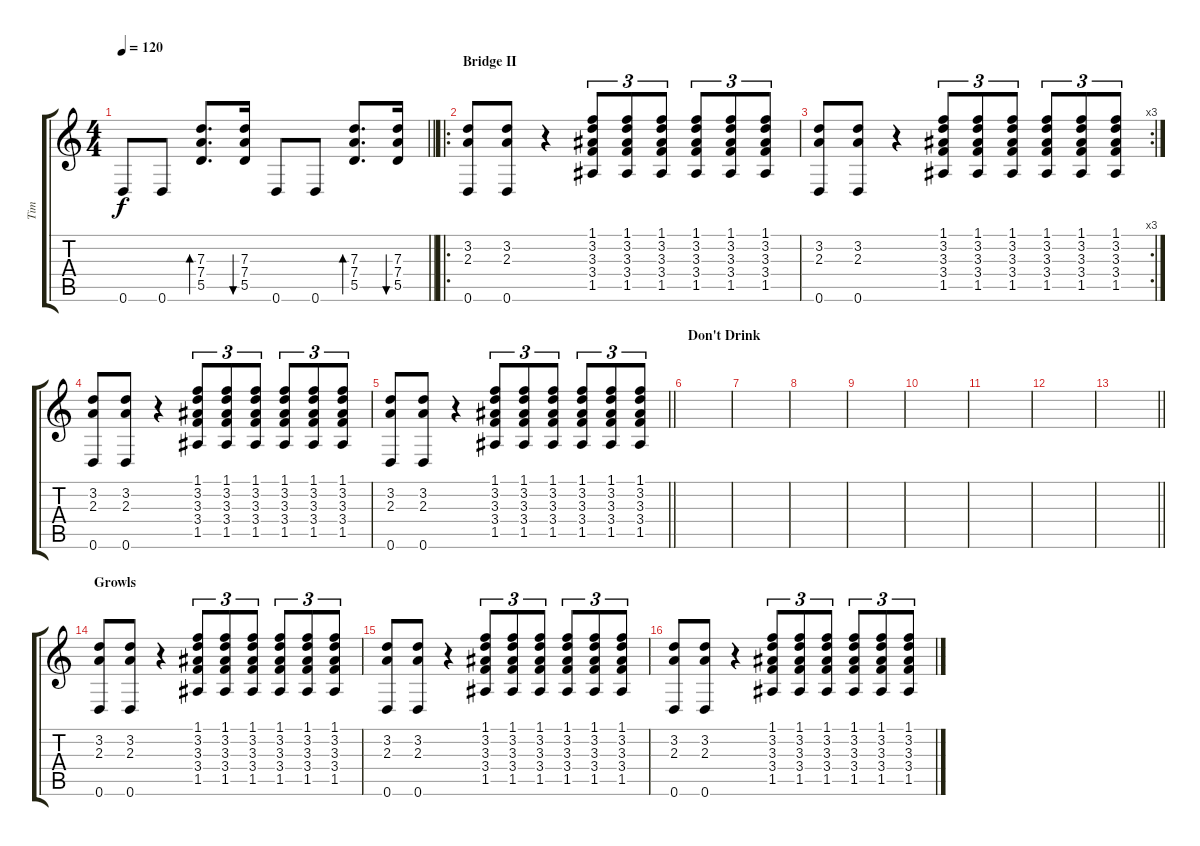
\track ("Tim" "Tim") {instrument distortionguitar}
\staff {score tabs}
\tuning (E4 B3 G3 D3 A2 D2) {hide}
\ts (4 4)
\tempo 120
\clef g2
\barLineRight lightlight
\ks c
0.6.8{dy f} 0.6.8 (7.3 7.4 5.5).8{d bd 120} (7.3 7.4 5.5).16{bu 120} 0.6.8 0.6.8 (7.3 7.4 5.5).8{d bd 120} (7.3 7.4 5.5).16{bu 120} |
\ro
\section ("" "Bridge II")
(3.2 2.3 0.6).8 (3.2 2.3 0.6).8 r.4 (1.1 3.2 3.3 3.4 1.5).8{tu (3 2)} (1.1 3.2 3.3 3.4 1.5).8{tu (3 2)} (1.1 3.2 3.3 3.4 1.5).8{tu (3 2)} (1.1 3.2 3.3 3.4 1.5).8{tu (3 2)} (1.1 3.2 3.3 3.4 1.5).8{tu (3 2)} (1.1 3.2 3.3 3.4 1.5).8{tu (3 2)} |
\rc 3
(3.2 2.3 0.6).8 (3.2 2.3 0.6).8 r.4 (1.1 3.2 3.3 3.4 1.5).8{tu (3 2)} (1.1 3.2 3.3 3.4 1.5).8{tu (3 2)} (1.1 3.2 3.3 3.4 1.5).8{tu (3 2)} (1.1 3.2 3.3 3.4 1.5).8{tu (3 2)} (1.1 3.2 3.3 3.4 1.5).8{tu (3 2)} (1.1 3.2 3.3 3.4 1.5).8{tu (3 2)} |
(3.2 2.3 0.6).8 (3.2 2.3 0.6).8 r.4 (1.1 3.2 3.3 3.4 1.5).8{tu (3 2)} (1.1 3.2 3.3 3.4 1.5).8{tu (3 2)} (1.1 3.2 3.3 3.4 1.5).8{tu (3 2)} (1.1 3.2 3.3 3.4 1.5).8{tu (3 2)} (1.1 3.2 3.3 3.4 1.5).8{tu (3 2)} (1.1 3.2 3.3 3.4 1.5).8{tu (3 2)} |
\barLineRight lightlight
(3.2 2.3 0.6).8 (3.2 2.3 0.6).8 r.4 (1.1 3.2 3.3 3.4 1.5).8{tu (3 2)} (1.1 3.2 3.3 3.4 1.5).8{tu (3 2)} (1.1 3.2 3.3 3.4 1.5).8{tu (3 2)} (1.1 3.2 3.3 3.4 1.5).8{tu (3 2)} (1.1 3.2 3.3 3.4 1.5).8{tu (3 2)} (1.1 3.2 3.3 3.4 1.5).8{tu (3 2)} |
\section ("" "Don't Drink")
|
|
|
|
|
|
|
\barLineRight lightlight
|
\section ("" "Growls")
(3.2 2.3 0.6).8 (3.2 2.3 0.6).8 r.4 (1.1 3.2 3.3 3.4 1.5).8{tu (3 2)} (1.1 3.2 3.3 3.4 1.5).8{tu (3 2)} (1.1 3.2 3.3 3.4 1.5).8{tu (3 2)} (1.1 3.2 3.3 3.4 1.5).8{tu (3 2)} (1.1 3.2 3.3 3.4 1.5).8{tu (3 2)} (1.1 3.2 3.3 3.4 1.5).8{tu (3 2)} |
(3.2 2.3 0.6).8 (3.2 2.3 0.6).8 r.4 (1.1 3.2 3.3 3.4 1.5).8{tu (3 2)} (1.1 3.2 3.3 3.4 1.5).8{tu (3 2)} (1.1 3.2 3.3 3.4 1.5).8{tu (3 2)} (1.1 3.2 3.3 3.4 1.5).8{tu (3 2)} (1.1 3.2 3.3 3.4 1.5).8{tu (3 2)} (1.1 3.2 3.3 3.4 1.5).8{tu (3 2)} |
(3.2 2.3 0.6).8 (3.2 2.3 0.6).8 r.4 (1.1 3.2 3.3 3.4 1.5).8{tu (3 2)} (1.1 3.2 3.3 3.4 1.5).8{tu (3 2)} (1.1 3.2 3.3 3.4 1.5).8{tu (3 2)} (1.1 3.2 3.3 3.4 1.5).8{tu (3 2)} (1.1 3.2 3.3 3.4 1.5).8{tu (3 2)} (1.1 3.2 3.3 3.4 1.5).8{tu (3 2)}
